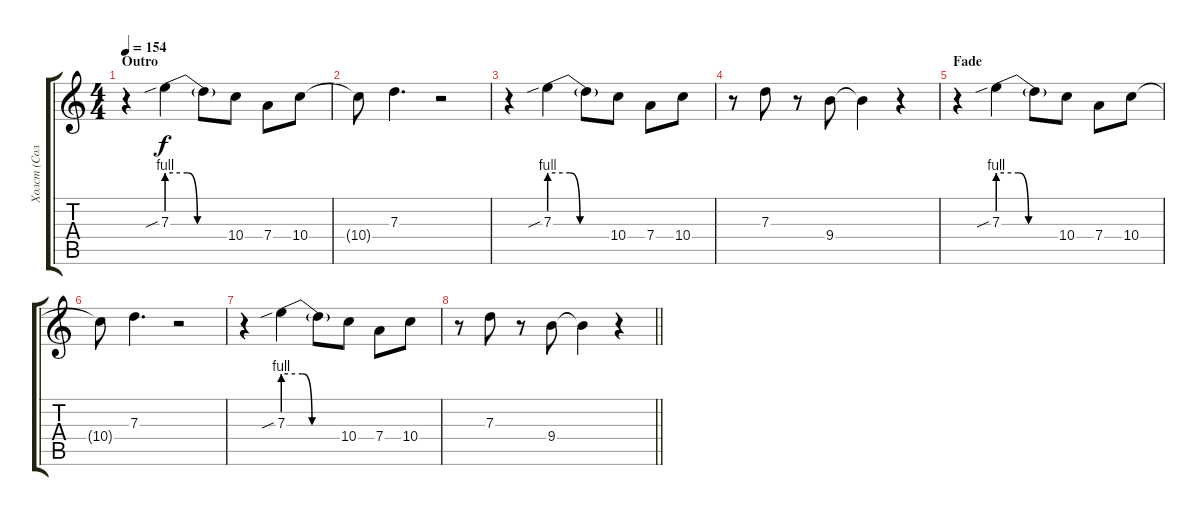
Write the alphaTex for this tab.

\track ("Холст (Соло)" "Холст (Сол") {instrument electricguitarclean}
\staff {score tabs}
\tuning (E4 B3 G3 D3 A2 E2) {hide}
\ts (4 4)
\section ("" "Outro")
\tempo 154
\clef g2
\ks c
r.4{dy f} 7.3{be (custom 0 4 20 4 30 0 60 0) sib}.4 7.3{t}.8 10.4.8 7.4.8 10.4.8 |
10.4{t}.8 7.3.4{d} r.2 |
r.4 7.3{be (custom 0 4 20 4 30 0 60 0) sib}.4 7.3{t}.8 10.4.8 7.4.8 10.4.8 |
r.8 7.3.8 r.8 9.4.8 9.4{t}.4 r.4 |
\section ("" "Fade")
r.4 7.3{be (custom 0 4 20 4 30 0 60 0) sib}.4 7.3{t}.8 10.4.8 7.4.8 10.4.8 |
10.4{t}.8 7.3.4{d} r.2 |
r.4 7.3{be (custom 0 4 20 4 30 0 60 0) sib}.4 7.3{t}.8 10.4.8 7.4.8 10.4.8 |
\barLineRight lightlight
r.8 7.3.8 r.8 9.4.8 9.4{t}.4 r.4
